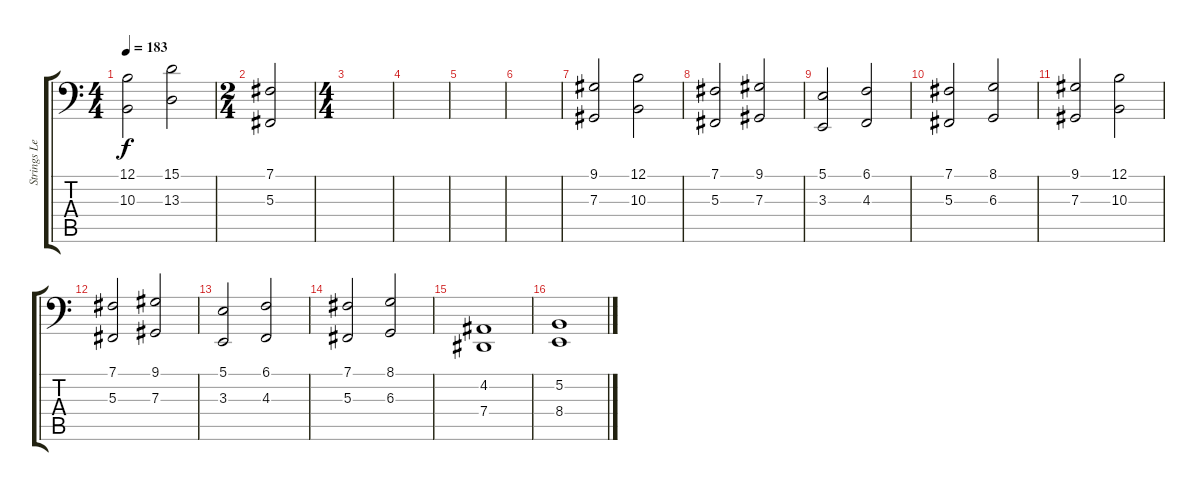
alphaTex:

\track ("Strings LeftHand" "Strings Le") {instrument stringensemble1}
\staff {score tabs}
\tuning (B2 Gb2 Db2 Ab1 Eb1 Bb0) {hide}
\ts (4 4)
\tempo 183
\clef f4
\ks c
(12.1 10.3).2{dy f} (15.1 13.3).2 |
\ts (2 4)
(7.1 5.3).2 |
\ts (4 4)
|
|
|
|
(9.1 7.3).2 (12.1 10.3).2 |
(7.1 5.3).2 (9.1 7.3).2 |
(5.1 3.3).2 (6.1 4.3).2 |
(7.1 5.3).2 (8.1 6.3).2 |
(9.1 7.3).2 (12.1 10.3).2 |
(7.1 5.3).2 (9.1 7.3).2 |
(5.1 3.3).2 (6.1 4.3).2 |
(7.1 5.3).2 (8.1 6.3).2 |
(4.2 7.4).1 |
(5.2 8.4).1
